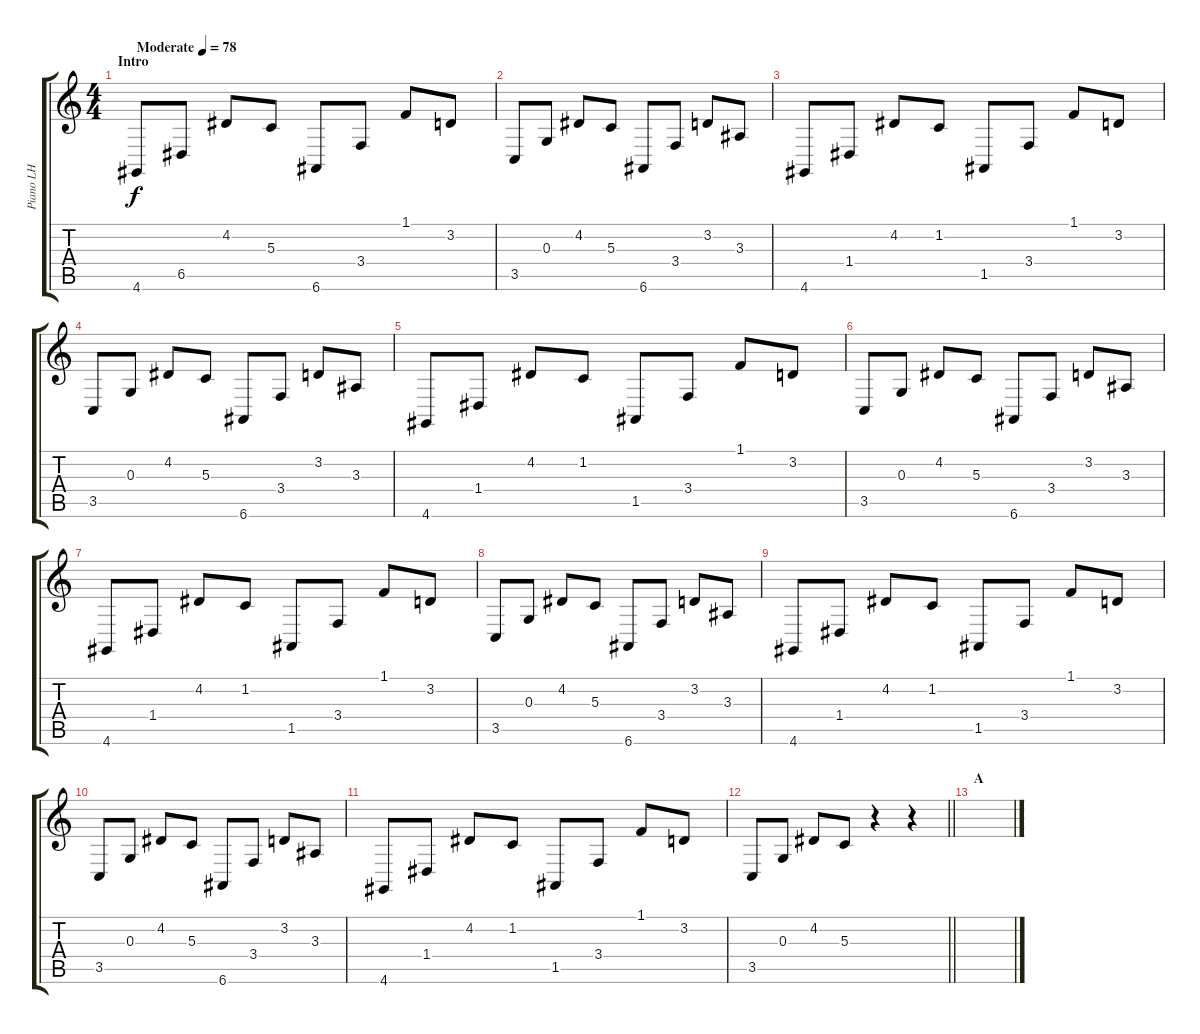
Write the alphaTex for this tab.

\track ("Piano LH" "Piano LH") {instrument acousticgrandpiano}
\staff {score tabs}
\tuning (E4 B3 G3 D3 A2 E2) {hide}
\ts (4 4)
\section ("" "Intro")
\tempo (78 "Moderate")
\clef g2
\ks c
4.6.8{dy f instrument acousticgrandpiano} 6.5.8 4.2.8 5.3.8 6.6.8 3.4.8 1.1.8 3.2.8 |
3.5.8 0.3.8 4.2.8 5.3.8 6.6.8 3.4.8 3.2.8 3.3.8 |
4.6.8 1.4.8 4.2.8 1.2.8 1.5.8 3.4.8 1.1.8 3.2.8 |
3.5.8 0.3.8 4.2.8 5.3.8 6.6.8 3.4.8 3.2.8 3.3.8 |
4.6.8 1.4.8 4.2.8 1.2.8 1.5.8 3.4.8 1.1.8 3.2.8 |
3.5.8 0.3.8 4.2.8 5.3.8 6.6.8 3.4.8 3.2.8 3.3.8 |
4.6.8 1.4.8 4.2.8 1.2.8 1.5.8 3.4.8 1.1.8 3.2.8 |
3.5.8 0.3.8 4.2.8 5.3.8 6.6.8 3.4.8 3.2.8 3.3.8 |
4.6.8 1.4.8 4.2.8 1.2.8 1.5.8 3.4.8 1.1.8 3.2.8 |
3.5.8 0.3.8 4.2.8 5.3.8 6.6.8 3.4.8 3.2.8 3.3.8 |
4.6.8 1.4.8 4.2.8 1.2.8 1.5.8 3.4.8 1.1.8 3.2.8 |
\barLineRight lightlight
3.5.8 0.3.8 4.2.8 5.3.8 r.4 r.4 |
\section ("" "A")
